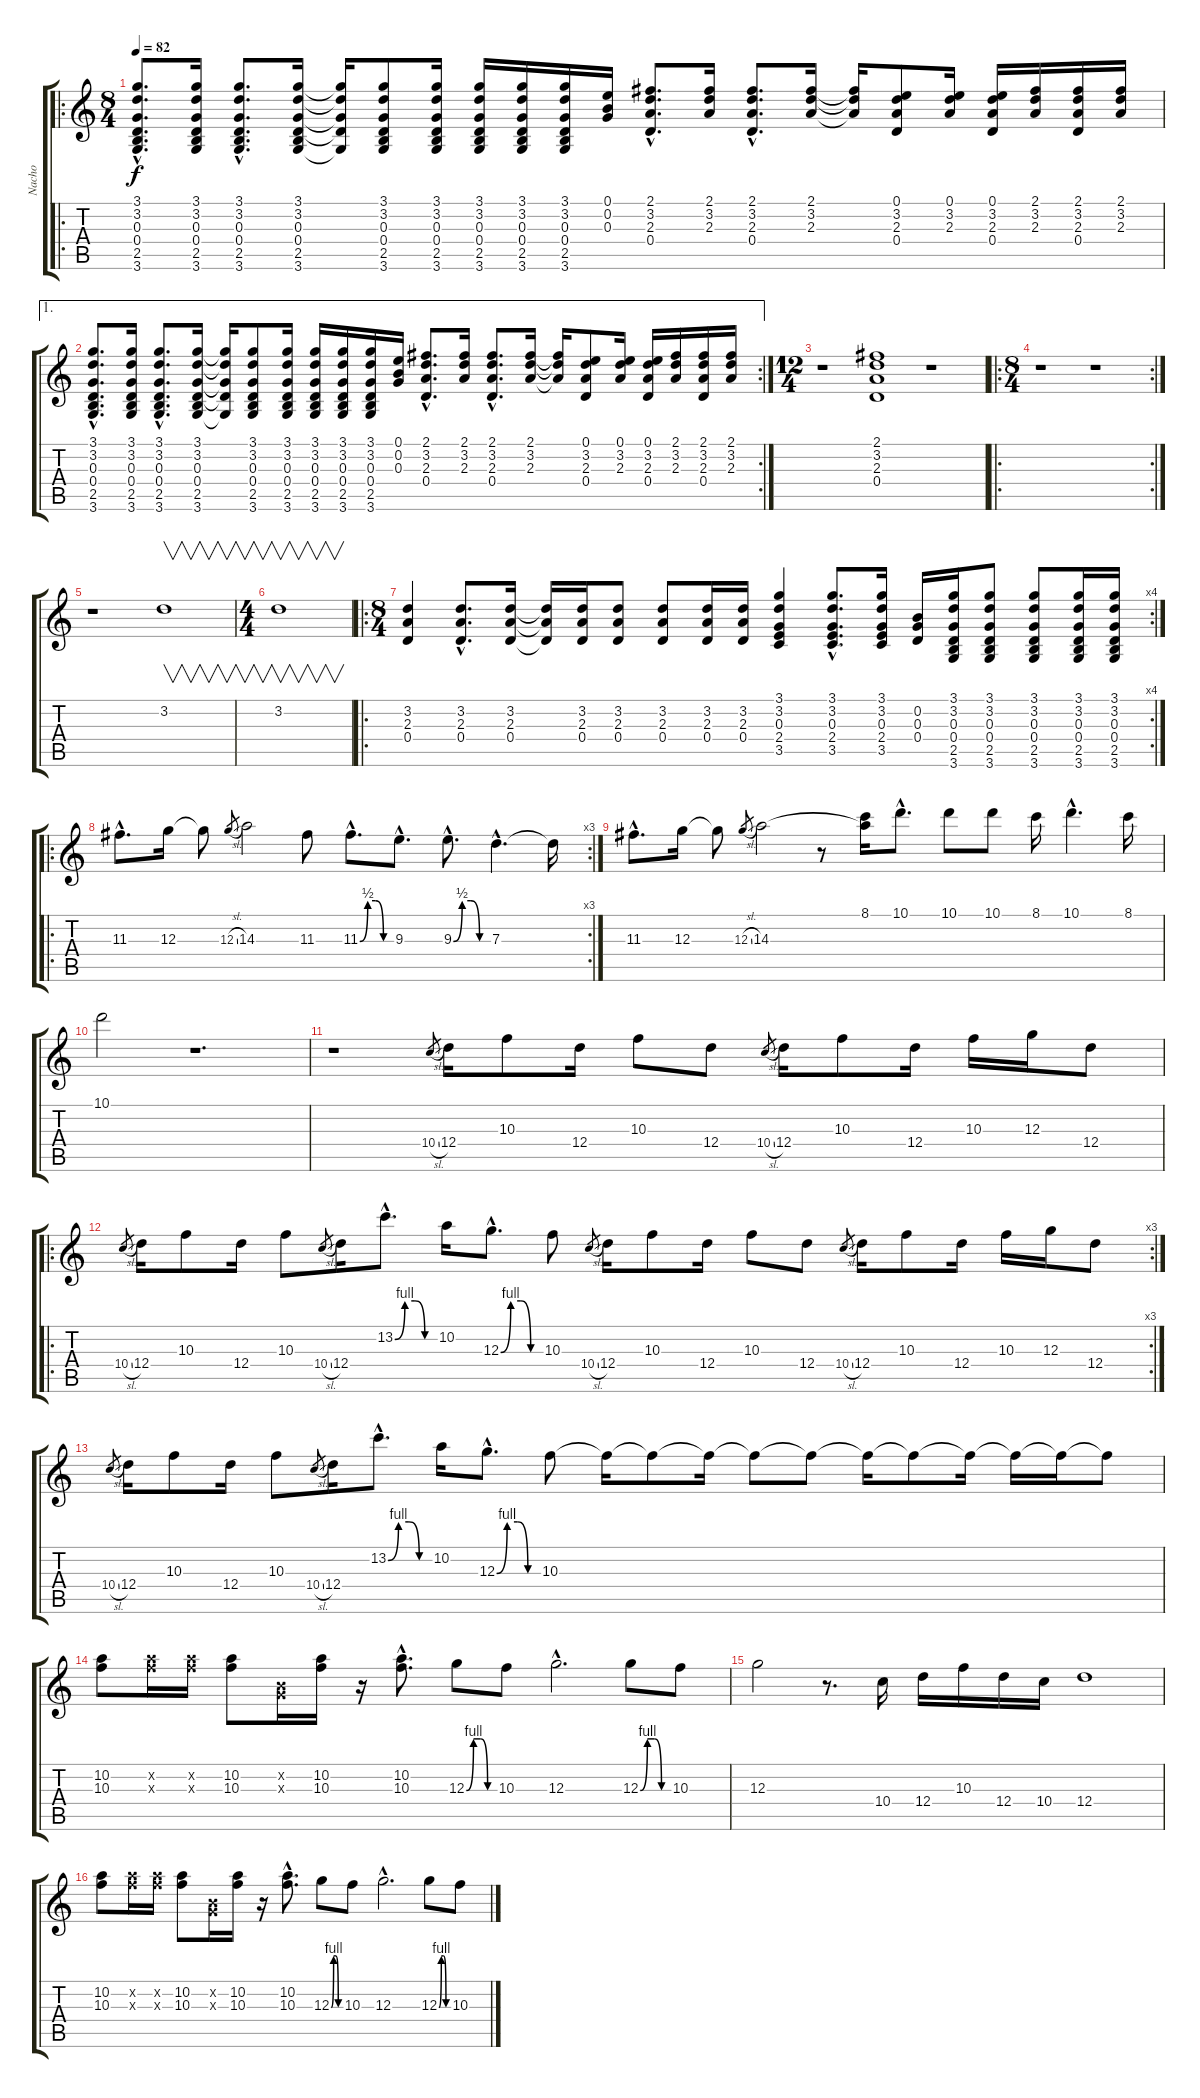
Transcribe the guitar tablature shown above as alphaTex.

\track ("Nacho" "Nacho") {instrument distortionguitar}
\staff {score tabs}
\tuning (E4 B3 G3 D3 A2 E2) {hide}
\ro
\ts (8 4)
\tempo 82
\clef g2
\ks c
(3.1{hac} 3.2{hac} 0.3{hac} 0.4{hac} 2.5{hac} 3.6{hac}).8{d dy f} (3.1 3.2 0.3 0.4 2.5 3.6).16 (3.1{hac} 3.2{hac} 0.3{hac} 0.4{hac} 2.5{hac} 3.6{hac}).8{d} (3.1 3.2 0.3 0.4 2.5 3.6).16 (3.1{t} 3.2{t} 0.3{t} 0.4{t} 3.6{t}).16 (3.1 3.2 0.3 0.4 2.5 3.6).8 (3.1 3.2 0.3 0.4 2.5 3.6).16 (3.1 3.2 0.3 0.4 2.5 3.6).16 (3.1 3.2 0.3 0.4 2.5 3.6).16 (3.1 3.2 0.3 0.4 2.5 3.6).16 (0.1 0.2 0.3).16 (2.1{hac} 3.2{hac} 2.3{hac} 0.4{hac}).8{d} (2.1 3.2 2.3).16 (2.1{hac} 3.2{hac} 2.3{hac} 0.4{hac}).8{d} (2.1 3.2 2.3).16 (2.1{t} 3.2{t} 2.3{t}).16 (0.1 3.2 2.3 0.4).8 (0.1 3.2 2.3).16 (0.1 3.2 2.3 0.4).16 (2.1 3.2 2.3).16 (2.1 3.2 2.3 0.4).16 (2.1 3.2 2.3).16 |
\ae 1
\rc 2
(3.1{hac} 3.2{hac} 0.3{hac} 0.4{hac} 2.5{hac} 3.6{hac}).8{d} (3.1 3.2 0.3 0.4 2.5 3.6).16 (3.1{hac} 3.2{hac} 0.3{hac} 0.4{hac} 2.5{hac} 3.6{hac}).8{d} (3.1 3.2 0.3 0.4 2.5 3.6).16 (3.1{t} 3.2{t} 0.3{t} 0.4{t} 3.6{t}).16 (3.1 3.2 0.3 0.4 2.5 3.6).8 (3.1 3.2 0.3 0.4 2.5 3.6).16 (3.1 3.2 0.3 0.4 2.5 3.6).16 (3.1 3.2 0.3 0.4 2.5 3.6).16 (3.1 3.2 0.3 0.4 2.5 3.6).16 (0.1 0.2 0.3).16 (2.1{hac} 3.2{hac} 2.3{hac} 0.4{hac}).8{d} (2.1 3.2 2.3).16 (2.1{hac} 3.2{hac} 2.3{hac} 0.4{hac}).8{d} (2.1 3.2 2.3).16 (2.1{t} 3.2{t} 2.3{t}).16 (0.1 3.2 2.3 0.4).8 (0.1 3.2 2.3).16 (0.1 3.2 2.3 0.4).16 (2.1 3.2 2.3).16 (2.1 3.2 2.3 0.4).16 (2.1 3.2 2.3).16 |
\ts (12 4)
r.1 (2.1 3.2 2.3 0.4).1 r.1 |
\ro
\rc 2
\ts (8 4)
r.1 r.1 |
r.1 3.2.1{v} |
\ts (4 4)
3.2.1{v} |
\ro
\rc 4
\ts (8 4)
(3.2 2.3 0.4).4 (3.2{hac} 2.3{hac} 0.4{hac}).8{d} (3.2 2.3 0.4).16 (3.2{t} 2.3{t} 0.4{t}).16 (3.2 2.3 0.4).16 (3.2 2.3 0.4).8 (3.2 2.3 0.4).8 (3.2 2.3 0.4).16 (3.2 2.3 0.4).16 (3.1 3.2 0.3 2.4 3.5).4 (3.1{hac} 3.2{hac} 0.3{hac} 2.4{hac} 3.5{hac}).8{d} (3.1 3.2 0.3 2.4 3.5).16 (0.2 0.3 0.4).16 (3.1 3.2 0.3 0.4 2.5 3.6).16 (3.1 3.2 0.3 0.4 2.5 3.6).8 (3.1 3.2 0.3 0.4 2.5 3.6).8 (3.1 3.2 0.3 0.4 2.5 3.6).16 (3.1 3.2 0.3 0.4 2.5 3.6).16 |
\ro
\rc 3
11.3{hac}.8{d} 12.3.16 12.3{t}.8 12.3{sl}.8{gr} 14.3.2 11.3.8 11.3{be (custom 0 0 15 2 30 2 45 0 60 0) hac}.8{d} 9.3{hac}.8{d} 9.3{be (custom 0 0 15 2 30 2 45 0 60 0) hac}.8{d} 7.3{hac}.4{d} 7.3{t}.16 |
11.3{hac}.8{d} 12.3.16 12.3{t}.8 12.3{sl}.8{gr} 14.3.2 r.8 (8.1 14.3{t}).16 10.1{hac}.8{d} 10.1.8 10.1.8 8.1.16 10.1{hac}.4{d} 8.1.16 |
10.1.2 r.1{d} |
r.1 10.4{sl}.8{gr} 12.4.16 10.3.8 12.4.16 10.3.8 12.4.8 10.4{sl}.8{gr} 12.4.16 10.3.8 12.4.16 10.3.16 12.3.16 12.4.8 |
\ro
\rc 3
10.4{sl}.8{gr} 12.4.16 10.3.8 12.4.16 10.3.8 10.4{sl}.8{gr} 12.4.16 13.2{be (custom 0 0 15 4 30 4 45 0 60 0) hac}.8{d} 10.2.16 12.3{be (custom 0 0 15 4 30 4 45 0 60 0) hac}.8{d} 10.3.8 10.4{sl}.8{gr} 12.4.16 10.3.8 12.4.16 10.3.8 12.4.8 10.4{sl}.8{gr} 12.4.16 10.3.8 12.4.16 10.3.16 12.3.16 12.4.8 |
10.4{sl}.8{gr} 12.4.16 10.3.8 12.4.16 10.3.8 10.4{sl}.8{gr} 12.4.16 13.2{be (custom 0 0 15 4 30 4 45 0 60 0) hac}.8{d} 10.2.16 12.3{be (custom 0 0 15 4 30 4 45 0 60 0) hac}.8{d} 10.3.8 10.3{t}.16 10.3{t}.8 10.3{t}.16 10.3{t}.8 10.3{t}.8 10.3{t}.16 10.3{t}.8 10.3{t}.16 10.3{t}.16 10.3{t}.16 10.3{t}.8 |
(10.2 10.3).8 (10.2{x} 10.3{x}).16 (10.2{x} 10.3{x}).16 (10.2 10.3).8 (0.2{x} 0.3{x}).16 (10.2 10.3).16 r.16 (10.2{hac} 10.3{hac}).8{d} 12.3{be (custom 0 0 15 4 30 4 45 0 60 0)}.8 10.3.8 12.3{hac}.2{d} 12.3{be (custom 0 0 15 4 30 4 45 0 60 0)}.8 10.3.8 |
12.3.2 r.8{d} 10.4.16 12.4.16 10.3.16 12.4.16 10.4.16 12.4.1 |
(10.2 10.3).8 (10.2{x} 10.3{x}).16 (10.2{x} 10.3{x}).16 (10.2 10.3).8 (0.2{x} 0.3{x}).16 (10.2 10.3).16 r.16 (10.2{hac} 10.3{hac}).8{d} 12.3{be (custom 0 0 15 4 30 4 45 0 60 0)}.8 10.3.8 12.3{hac}.2{d} 12.3{be (custom 0 0 15 4 30 4 45 0 60 0)}.8 10.3.8
